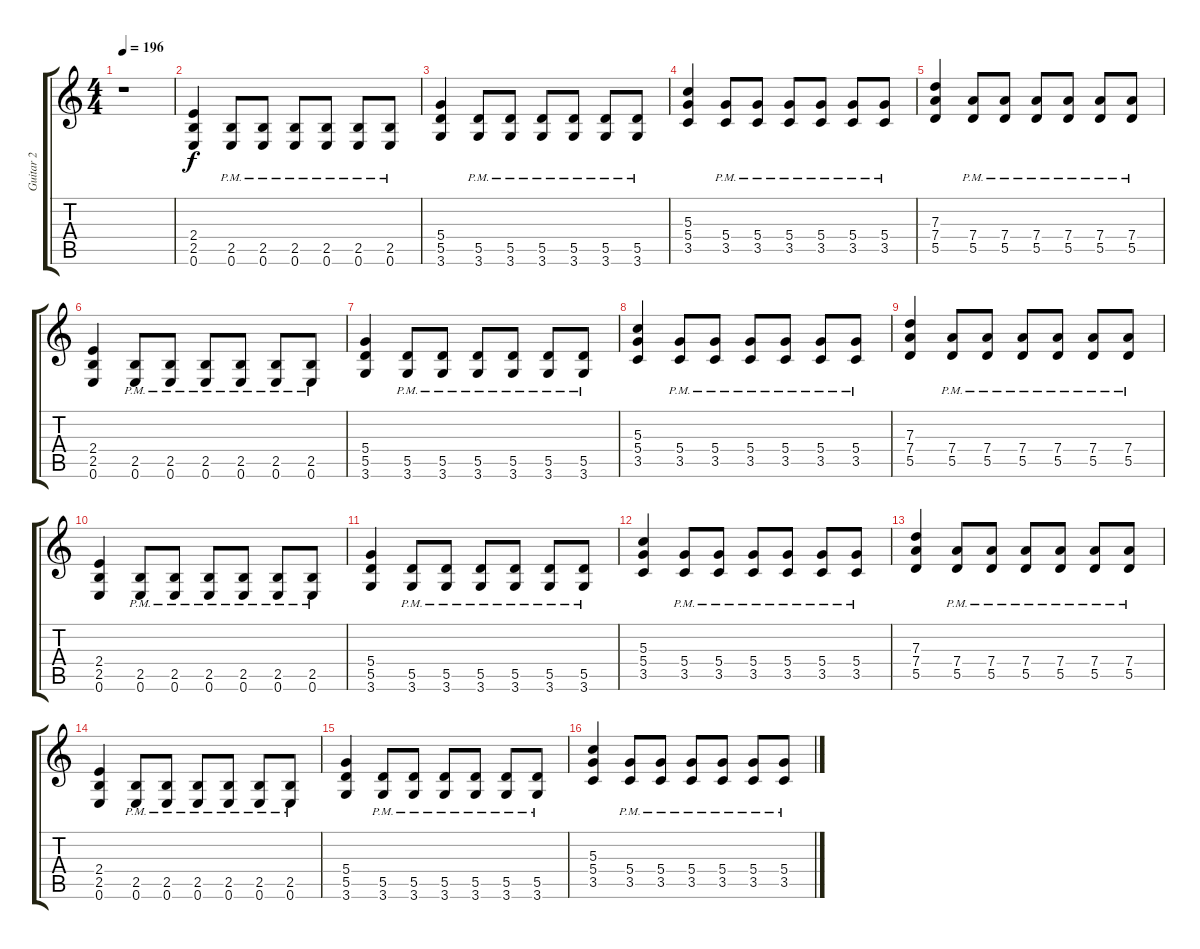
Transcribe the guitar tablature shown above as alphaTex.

\track ("Guitar 2" "Guitar 2") {instrument distortionguitar}
\staff {score tabs}
\tuning (E4 B3 G3 D3 A2 E2) {hide}
\ts (4 4)
\tempo 196
\clef g2
\ks c
r.1{dy f} |
(2.4 2.5 0.6).4 (2.5{pm} 0.6{pm}).8 (2.5{pm} 0.6{pm}).8 (2.5{pm} 0.6{pm}).8 (2.5{pm} 0.6{pm}).8 (2.5{pm} 0.6{pm}).8 (2.5{pm} 0.6{pm}).8 |
(5.4 5.5 3.6).4 (5.5{pm} 3.6{pm}).8 (5.5{pm} 3.6{pm}).8 (5.5{pm} 3.6{pm}).8 (5.5{pm} 3.6{pm}).8 (5.5{pm} 3.6{pm}).8 (5.5{pm} 3.6{pm}).8 |
(5.3 5.4 3.5).4 (5.4{pm} 3.5{pm}).8 (5.4{pm} 3.5{pm}).8 (5.4{pm} 3.5{pm}).8 (5.4{pm} 3.5{pm}).8 (5.4{pm} 3.5{pm}).8 (5.4{pm} 3.5{pm}).8 |
(7.3 7.4 5.5).4 (7.4{pm} 5.5{pm}).8 (7.4{pm} 5.5{pm}).8 (7.4{pm} 5.5{pm}).8 (7.4{pm} 5.5{pm}).8 (7.4{pm} 5.5{pm}).8 (7.4{pm} 5.5{pm}).8 |
(2.4 2.5 0.6).4 (2.5{pm} 0.6{pm}).8 (2.5{pm} 0.6{pm}).8 (2.5{pm} 0.6{pm}).8 (2.5{pm} 0.6{pm}).8 (2.5{pm} 0.6{pm}).8 (2.5{pm} 0.6{pm}).8 |
(5.4 5.5 3.6).4 (5.5{pm} 3.6{pm}).8 (5.5{pm} 3.6{pm}).8 (5.5{pm} 3.6{pm}).8 (5.5{pm} 3.6{pm}).8 (5.5{pm} 3.6{pm}).8 (5.5{pm} 3.6{pm}).8 |
(5.3 5.4 3.5).4 (5.4{pm} 3.5{pm}).8 (5.4{pm} 3.5{pm}).8 (5.4{pm} 3.5{pm}).8 (5.4{pm} 3.5{pm}).8 (5.4{pm} 3.5{pm}).8 (5.4{pm} 3.5{pm}).8 |
(7.3 7.4 5.5).4 (7.4{pm} 5.5{pm}).8 (7.4{pm} 5.5{pm}).8 (7.4{pm} 5.5{pm}).8 (7.4{pm} 5.5{pm}).8 (7.4{pm} 5.5{pm}).8 (7.4{pm} 5.5{pm}).8 |
(2.4 2.5 0.6).4 (2.5{pm} 0.6{pm}).8 (2.5{pm} 0.6{pm}).8 (2.5{pm} 0.6{pm}).8 (2.5{pm} 0.6{pm}).8 (2.5{pm} 0.6{pm}).8 (2.5{pm} 0.6{pm}).8 |
(5.4 5.5 3.6).4 (5.5{pm} 3.6{pm}).8 (5.5{pm} 3.6{pm}).8 (5.5{pm} 3.6{pm}).8 (5.5{pm} 3.6{pm}).8 (5.5{pm} 3.6{pm}).8 (5.5{pm} 3.6{pm}).8 |
(5.3 5.4 3.5).4 (5.4{pm} 3.5{pm}).8 (5.4{pm} 3.5{pm}).8 (5.4{pm} 3.5{pm}).8 (5.4{pm} 3.5{pm}).8 (5.4{pm} 3.5{pm}).8 (5.4{pm} 3.5{pm}).8 |
(7.3 7.4 5.5).4 (7.4{pm} 5.5{pm}).8 (7.4{pm} 5.5{pm}).8 (7.4{pm} 5.5{pm}).8 (7.4{pm} 5.5{pm}).8 (7.4{pm} 5.5{pm}).8 (7.4{pm} 5.5{pm}).8 |
(2.4 2.5 0.6).4 (2.5{pm} 0.6{pm}).8 (2.5{pm} 0.6{pm}).8 (2.5{pm} 0.6{pm}).8 (2.5{pm} 0.6{pm}).8 (2.5{pm} 0.6{pm}).8 (2.5{pm} 0.6{pm}).8 |
(5.4 5.5 3.6).4 (5.5{pm} 3.6{pm}).8 (5.5{pm} 3.6{pm}).8 (5.5{pm} 3.6{pm}).8 (5.5{pm} 3.6{pm}).8 (5.5{pm} 3.6{pm}).8 (5.5{pm} 3.6{pm}).8 |
(5.3 5.4 3.5).4 (5.4{pm} 3.5{pm}).8 (5.4{pm} 3.5{pm}).8 (5.4{pm} 3.5{pm}).8 (5.4{pm} 3.5{pm}).8 (5.4{pm} 3.5{pm}).8 (5.4{pm} 3.5{pm}).8
